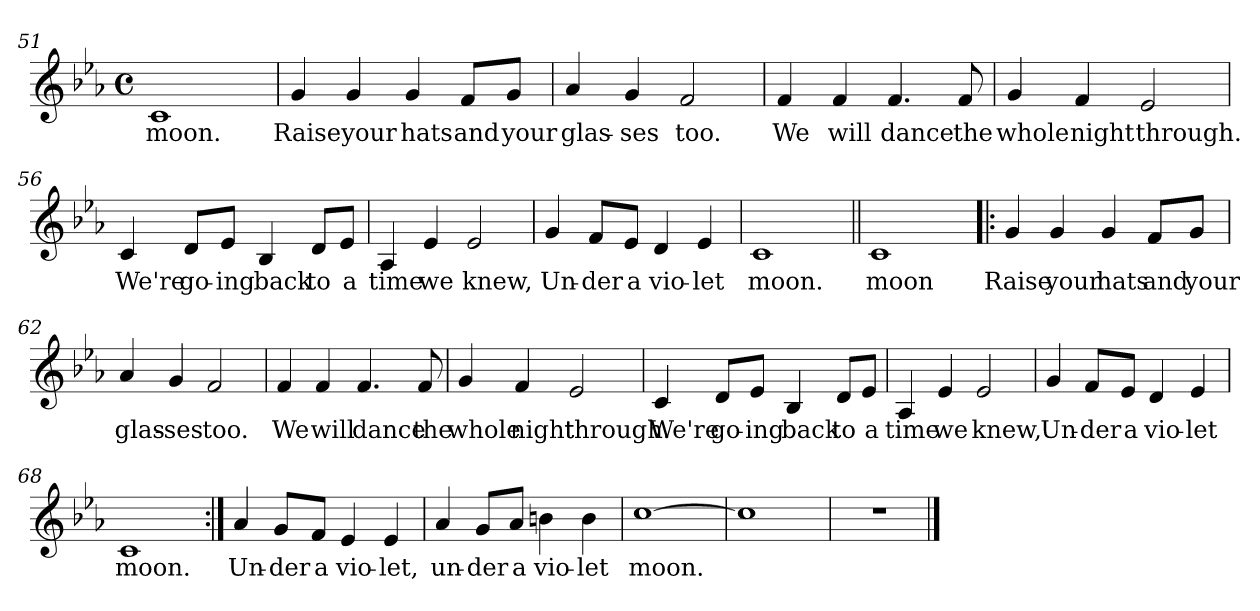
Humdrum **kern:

**kern	**text
*part1	*part1
*staff1	*staff1
*clefG2	*
*k[b-e-a-]	*
*E-:	*
*M4/4	*
*met(c)	*
=51	=51
!	!LO:LY:b
1c	moon.
=52	=52
!	!LO:LY:b
4g/	Raise
!	!LO:LY:b
4g/	your
!	!LO:LY:b
4g/	hats
!	!LO:LY:b
8f/L	and
!	!LO:LY:b
8g/J	your
!!LO:LB:g=z
=53	=53
!	!LO:LY:b
4a-/	glas-
!	!LO:LY:b
4g/	-ses
!	!LO:LY:b
2f/	too.
=54	=54
!	!LO:LY:b
4f/	We
!	!LO:LY:b
4f/	will
!	!LO:LY:b
4.f/	dance
!	!LO:LY:b
8f/	the
=55	=55
!	!LO:LY:b
4g/	whole
!	!LO:LY:b
4f/	night
!	!LO:LY:b
2e-/	through.
=56	=56
!	!LO:LY:b
4c/	We're
!	!LO:LY:b
8d/L	go-
!	!LO:LY:b
8e-/J	-ing
!	!LO:LY:b
4B-/	back
!	!LO:LY:b
8d/L	to
!	!LO:LY:b
8e-/J	a
=57	=57
!	!LO:LY:b
4A-/	time
!	!LO:LY:b
4e-/	we
!	!LO:LY:b
2e-/	knew,
!!LO:LB:g=z
=58	=58
!	!LO:LY:b
4g/	Un-
!	!LO:LY:b
8f/L	-der
!	!LO:LY:b
8e-/J	a
!	!LO:LY:b
4d/	vio-
!	!LO:LY:b
4e-/	-let
=59	=59
!	!LO:LY:b
1c	moon.
=60||	=60||
!	!LO:LY:b
1c	moon
=61!|:	=61!|:
!	!LO:LY:b
4g/	Raise
!	!LO:LY:b
4g/	your
!	!LO:LY:b
4g/	hats
!	!LO:LY:b
8f/L	and
!	!LO:LY:b
8g/J	your
=62	=62
!	!LO:LY:b
4a-/	glas-
!	!LO:LY:b
4g/	-ses
!	!LO:LY:b
2f/	too.
=63	=63
!	!LO:LY:b
4f/	We
!	!LO:LY:b
4f/	will
!	!LO:LY:b
4.f/	dance
!	!LO:LY:b
8f/	the
!!LO:LB:g=z
=64	=64
!	!LO:LY:b
4g/	whole
!	!LO:LY:b
4f/	night
!	!LO:LY:b
2e-/	through.
=65	=65
!	!LO:LY:b
4c/	We're
!	!LO:LY:b
8d/L	go-
!	!LO:LY:b
8e-/J	-ing
!	!LO:LY:b
4B-/	back
!	!LO:LY:b
8d/L	to
!	!LO:LY:b
8e-/J	a
=66	=66
!	!LO:LY:b
4A-/	time
!	!LO:LY:b
4e-/	we
!	!LO:LY:b
2e-/	knew,
=67	=67
!	!LO:LY:b
4g/	Un-
!	!LO:LY:b
8f/L	-der
!	!LO:LY:b
8e-/J	a
!	!LO:LY:b
4d/	vio-
!	!LO:LY:b
4e-/	-let
!!LO:LB:g=z
=68	=68
!	!LO:LY:b
1c	moon.
=69:|!	=69:|!
!	!LO:LY:b
4a-/	Un-
!	!LO:LY:b
8g/L	-der
!	!LO:LY:b
8f/J	a
!	!LO:LY:b
4e-/	vio-
!	!LO:LY:b
4e-/	-let,
=70	=70
!	!LO:LY:b
4a-/	un-
!	!LO:LY:b
8g/L	-der
!	!LO:LY:b
8a-/J	a
!	!LO:LY:b
4b\	vio-
!	!LO:LY:b
4b\	-let
=71	=71
!	!LO:LY:b
[1cc	moon.
=72	=72
1cc]	.
=73	=73
1r	.
==	==
*-	*-
